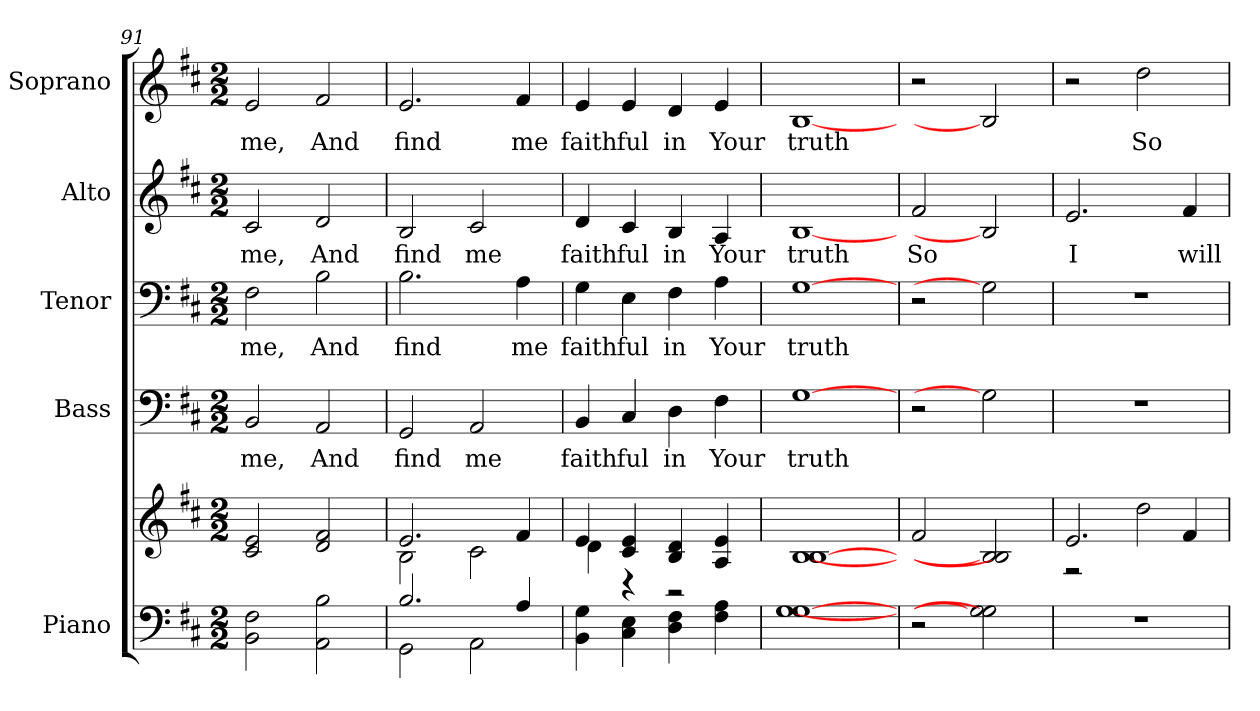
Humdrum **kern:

**kern	**kern	**kern	**text	**kern	**text	**kern	**text	**kern	**text
*part5	*part5	*part4	*part4	*part3	*part3	*part2	*part2	*part1	*part1
*staff6	*staff5	*staff4	*staff4	*staff3	*staff3	*staff2	*staff2	*staff1	*staff1
*I"Piano	*	*I"Bass	*	*I"Tenor	*	*I"Alto	*	*I"Soprano	*
*I'Pno.	*	*I'B.	*	*I'T.	*	*I'A.	*	*I'S.	*
*clefF4	*clefG2	*clefF4	*	*clefF4	*	*clefG2	*	*clefG2	*
*k[f#c#]	*k[f#c#]	*k[f#c#]	*	*k[f#c#]	*	*k[f#c#]	*	*k[f#c#]	*
*D:	*D:	*D:	*	*D:	*	*D:	*	*D:	*
*M2/2	*M2/2	*M2/2	*	*M2/2	*	*M2/2	*	*M2/2	*
=91	=91	=91	=91	=91	=91	=91	=91	=91	=91
!	!	!	!LO:LY:b:color=#000000	!	!	!	!	!	!
!	!	!	!	!	!LO:LY:b:color=#000000	!	!	!	!
!	!	!	!	!	!	!	!LO:LY:b:color=#000000	!	!
!	!	!	!	!	!	!	!	!	!LO:LY:b:color=#000000
2BBi\ 2F#i	2c#i/ 2ei	2BBi/	me,	2F#i\	me,	2c#i/	me,	2ei/	me,
!	!	!	!LO:LY:b:color=#000000	!	!	!	!	!	!
!	!	!	!	!	!LO:LY:b:color=#000000	!	!	!	!
!	!	!	!	!	!	!	!LO:LY:b:color=#000000	!	!
!	!	!	!	!	!	!	!	!	!LO:LY:b:color=#000000
2AAi\ 2Bi	2di/ 2f#i	2AAi/	And	2Bi\	And	2di/	And	2f#i/	And
=92	=92	=92	=92	=92	=92	=92	=92	=92	=92
*^	*^	*	*	*	*	*	*	*	*
!	!	!	!	!	!LO:LY:b:color=#000000	!	!	!	!	!	!
!	!	!	!	!	!	!	!LO:LY:b:color=#000000	!	!	!	!
!	!	!	!	!	!	!	!	!	!LO:LY:b:color=#000000	!	!
!	!	!	!	!	!	!	!	!	!	!	!LO:LY:b:color=#000000
2.Bi/	2GGi\	2.ei/	2Bi\	2GGi/	find	2.Bi\	find	2Bi/	find	2.ei/	find
!	!	!	!	!	!LO:LY:b:color=#000000	!	!	!	!	!	!
!	!	!	!	!	!	!	!	!	!LO:LY:b:color=#000000	!	!
.	2AAi\	.	2c#i\	2AAi/	me	.	.	2c#i/	me	.	.
!	!	!	!	!	!	!	!LO:LY:b:color=#000000	!	!	!	!
!	!	!	!	!	!	!	!	!	!	!	!LO:LY:b:color=#000000
4Ai/	.	4f#i/	.	.	.	4Ai\	me	.	.	4f#i/	me
*v	*v	*	*	*	*	*	*	*	*	*	*
=93	=93	=93	=93	=93	=93	=93	=93	=93	=93	=93
!	!	!	!	!LO:LY:b:color=#000000	!	!	!	!	!	!
!	!	!	!	!	!	!LO:LY:b:color=#000000	!	!	!	!
!	!	!	!	!	!	!	!	!LO:LY:b:color=#000000	!	!
!	!	!	!	!	!	!	!	!	!	!LO:LY:b:color=#000000
4BBi\ 4Gi	4ei/	4di\	4BBi/	faith	4Gi\	faith	4di/	faith	4ei/	faith
!	!	!	!	!LO:LY:b:color=#000000	!	!	!	!	!	!
!	!	!	!	!	!	!LO:LY:b:color=#000000	!	!	!	!
!	!	!	!	!	!	!	!	!LO:LY:b:color=#000000	!	!
!	!	!	!	!	!	!	!	!	!	!LO:LY:b:color=#000000
4C#i\ 4Ei	4c#i/ 4ei	4r	4C#i/	ful	4Ei\	ful	4c#i/	ful	4ei/	ful
!	!	!	!	!LO:LY:b:color=#000000	!	!	!	!	!	!
!	!	!	!	!	!	!LO:LY:b:color=#000000	!	!	!	!
!	!	!	!	!	!	!	!	!LO:LY:b:color=#000000	!	!
!	!	!	!	!	!	!	!	!	!	!LO:LY:b:color=#000000
4Di\ 4F#i	4Bi/ 4di	2r	4Di\	in	4F#i\	in	4Bi/	in	4di/	in
!	!	!	!	!LO:LY:b:color=#000000	!	!	!	!	!	!
!	!	!	!	!	!	!LO:LY:b:color=#000000	!	!	!	!
!	!	!	!	!	!	!	!	!LO:LY:b:color=#000000	!	!
!	!	!	!	!	!	!	!	!	!	!LO:LY:b:color=#000000
4F#i\ 4Ai	4Ai/ 4ei	.	4F#i\	Your	4Ai\	Your	4Ai/	Your	4ei/	Your
*	*v	*v	*	*	*	*	*	*	*	*
=94	=94	=94	=94	=94	=94	=94	=94	=94	=94
!	!	!	!LO:LY:b:color=#000000	!	!	!	!	!	!
!	!	!	!	!	!LO:LY:b:color=#000000	!	!	!	!
!	!	!	!	!	!	!	!LO:LY:b:color=#000000	!	!
!	!	!	!	!	!	!	!	!	!LO:LY:b:color=#000000
[1Gi [1Gi	[1Bi [1Bi	[1Gi	truth	[1Gi	truth	[1Bi	truth	[1Bi	truth
=95	=95	=95	=95	=95	=95	=95	=95	=95	=95
!	!	!	!	!	!	!	!LO:LY:b:color=#000000	!	!
2r	2f#i/	2r	.	2r	.	2f#i/	So	2r	.
2Gi] 2Gi]	2Bi] 2Bi]	2Gi]	.	2Gi]	.	2Bi]	.	2Bi]	.
!!LO:PB:g=z
=96	=96	=96	=96	=96	=96	=96	=96	=96	=96
*	*^	*	*	*	*	*	*	*	*
!	!	!	!	!	!	!	!	!LO:LY:b:color=#000000	!	!
1r	2.ei/	2r	1r	.	1r	.	2.ei/	I	2r	.
!	!	!	!	!	!	!	!	!	!	!LO:LY:b:color=#000000
.	.	2ddi\	.	.	.	.	.	.	2ddi\	So
!	!	!	!	!	!	!	!	!LO:LY:b:color=#000000	!	!
.	4f#i/	.	.	.	.	.	4f#i/	will	.	.
*	*v	*v	*	*	*	*	*	*	*	*
=	=	=	=	=	=	=	=	=	=
*-	*-	*-	*-	*-	*-	*-	*-	*-	*-
